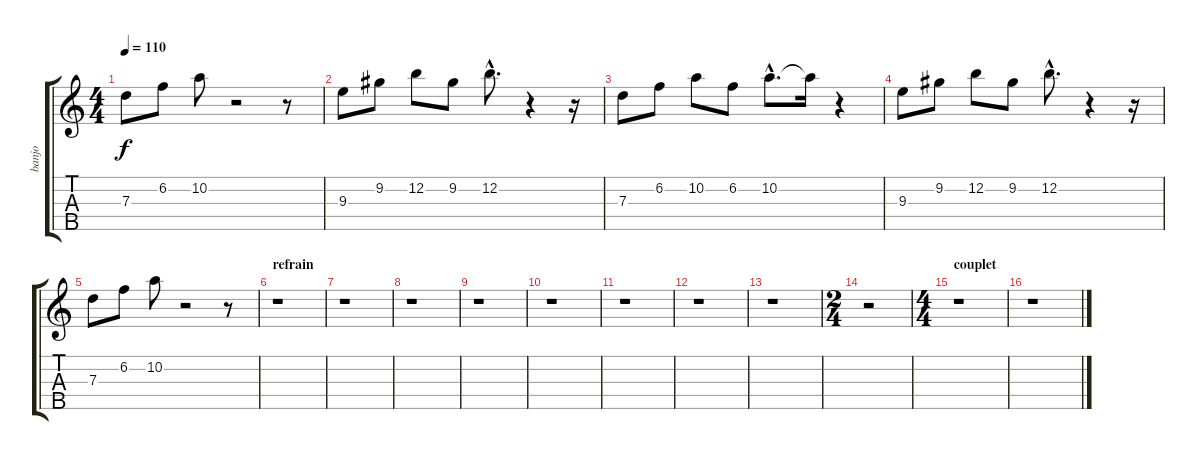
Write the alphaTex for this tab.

\track ("banjo" "banjo") {instrument banjo}
\staff {score tabs}
\tuning (D4 B3 G3 D3 G4) {hide}
\displaytranspose 12
\ts (4 4)
\tempo 110
\clef g2
\ks c
7.3.8{dy f volume 7} 6.2.8 10.2.8 r.2 r.8 |
9.3.8{volume 7} 9.2.8 12.2.8 9.2.8 12.2{hac}.8{d} r.4 r.16 |
7.3.8{volume 7} 6.2.8 10.2.8 6.2.8 10.2{hac}.8{d} 10.2{t}.16 r.4 |
9.3.8{volume 7} 9.2.8 12.2.8 9.2.8 12.2{hac}.8{d} r.4 r.16 |
7.3.8{volume 7} 6.2.8 10.2.8 r.2 r.8 |
\section ("" "refrain")
r.1 |
r.1 |
r.1 |
r.1 |
r.1 |
r.1 |
r.1 |
r.1 |
\ts (2 4)
r.2 |
\ts (4 4)
\section ("" "couplet")
r.1 |
r.1
